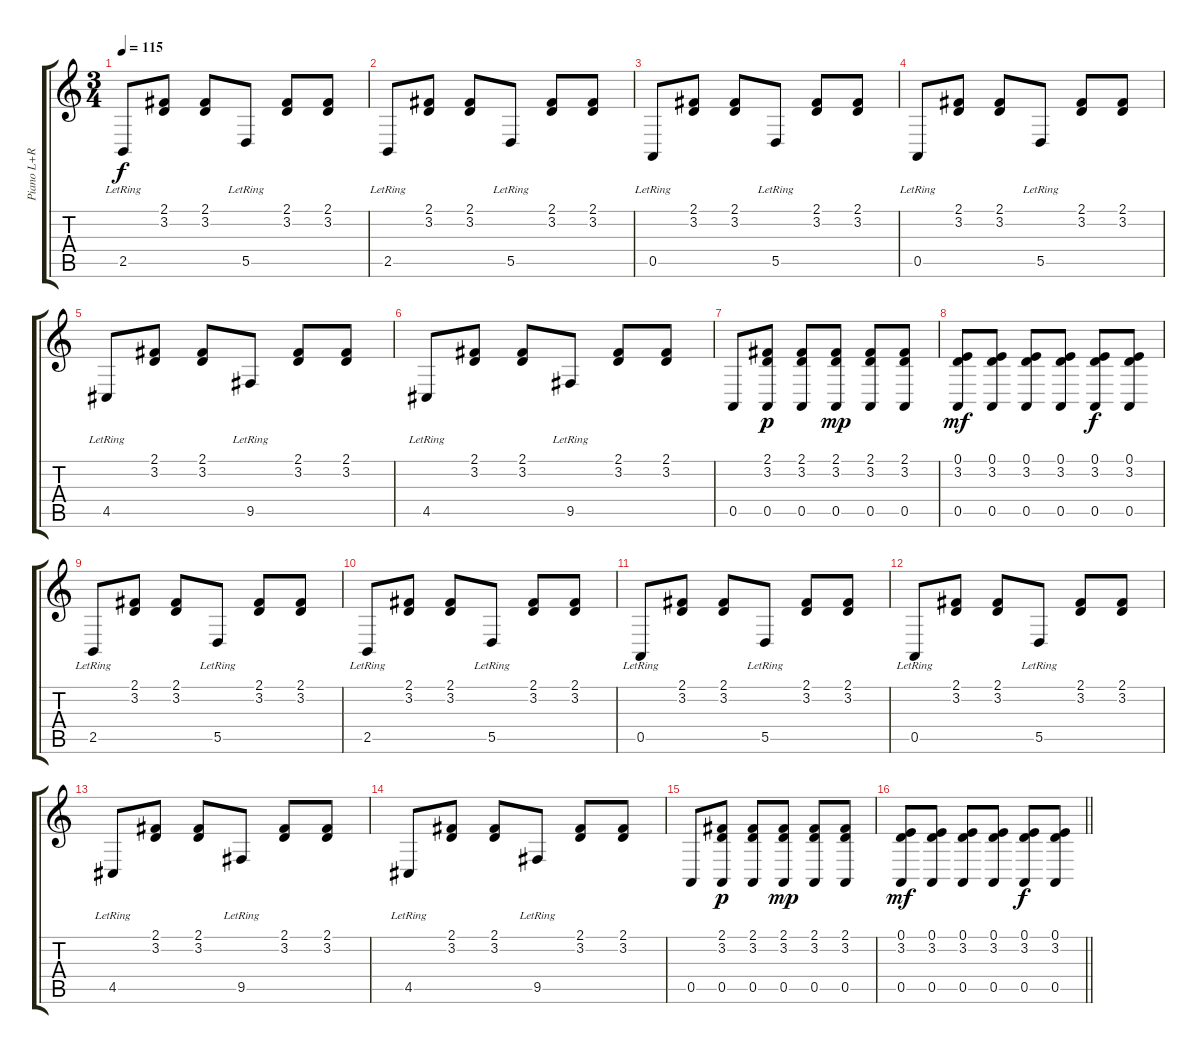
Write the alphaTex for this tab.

\track ("Piano L+R" "Piano L+R") {instrument acousticgrandpiano}
\staff {score tabs}
\tuning (E4 B3 G3 D3 A2 E2) {hide}
\ts (3 4)
\tempo 115
\clef g2
\ks c
2.5{lr}.8{dy f} (2.1 3.2).8 (2.1 3.2).8 5.5{lr}.8 (2.1 3.2).8 (2.1 3.2).8 |
2.5{lr}.8 (2.1 3.2).8 (2.1 3.2).8 5.5{lr}.8 (2.1 3.2).8 (2.1 3.2).8 |
0.5{lr}.8 (2.1 3.2).8 (2.1 3.2).8 5.5{lr}.8 (2.1 3.2).8 (2.1 3.2).8 |
0.5{lr}.8 (2.1 3.2).8 (2.1 3.2).8 5.5{lr}.8 (2.1 3.2).8 (2.1 3.2).8 |
4.5{lr}.8 (2.1 3.2).8 (2.1 3.2).8 9.5{lr}.8 (2.1 3.2).8 (2.1 3.2).8 |
4.5{lr}.8 (2.1 3.2).8 (2.1 3.2).8 9.5{lr}.8 (2.1 3.2).8 (2.1 3.2).8 |
0.5.8 (2.1 3.2 0.5).8{dy p} (2.1 3.2 0.5).8 (2.1 3.2 0.5).8{dy mp} (2.1 3.2 0.5).8 (2.1 3.2 0.5).8 |
(0.1 3.2 0.5).8{dy mf} (0.1 3.2 0.5).8 (0.1 3.2 0.5).8 (0.1 3.2 0.5).8 (0.1 3.2 0.5).8{dy f} (0.1 3.2 0.5).8 |
2.5{lr}.8 (2.1 3.2).8 (2.1 3.2).8 5.5{lr}.8 (2.1 3.2).8 (2.1 3.2).8 |
2.5{lr}.8 (2.1 3.2).8 (2.1 3.2).8 5.5{lr}.8 (2.1 3.2).8 (2.1 3.2).8 |
0.5{lr}.8 (2.1 3.2).8 (2.1 3.2).8 5.5{lr}.8 (2.1 3.2).8 (2.1 3.2).8 |
0.5{lr}.8 (2.1 3.2).8 (2.1 3.2).8 5.5{lr}.8 (2.1 3.2).8 (2.1 3.2).8 |
4.5{lr}.8 (2.1 3.2).8 (2.1 3.2).8 9.5{lr}.8 (2.1 3.2).8 (2.1 3.2).8 |
4.5{lr}.8 (2.1 3.2).8 (2.1 3.2).8 9.5{lr}.8 (2.1 3.2).8 (2.1 3.2).8 |
0.5.8 (2.1 3.2 0.5).8{dy p} (2.1 3.2 0.5).8 (2.1 3.2 0.5).8{dy mp} (2.1 3.2 0.5).8 (2.1 3.2 0.5).8 |
\barLineRight lightlight
(0.1 3.2 0.5).8{dy mf} (0.1 3.2 0.5).8 (0.1 3.2 0.5).8 (0.1 3.2 0.5).8 (0.1 3.2 0.5).8{dy f} (0.1 3.2 0.5).8
